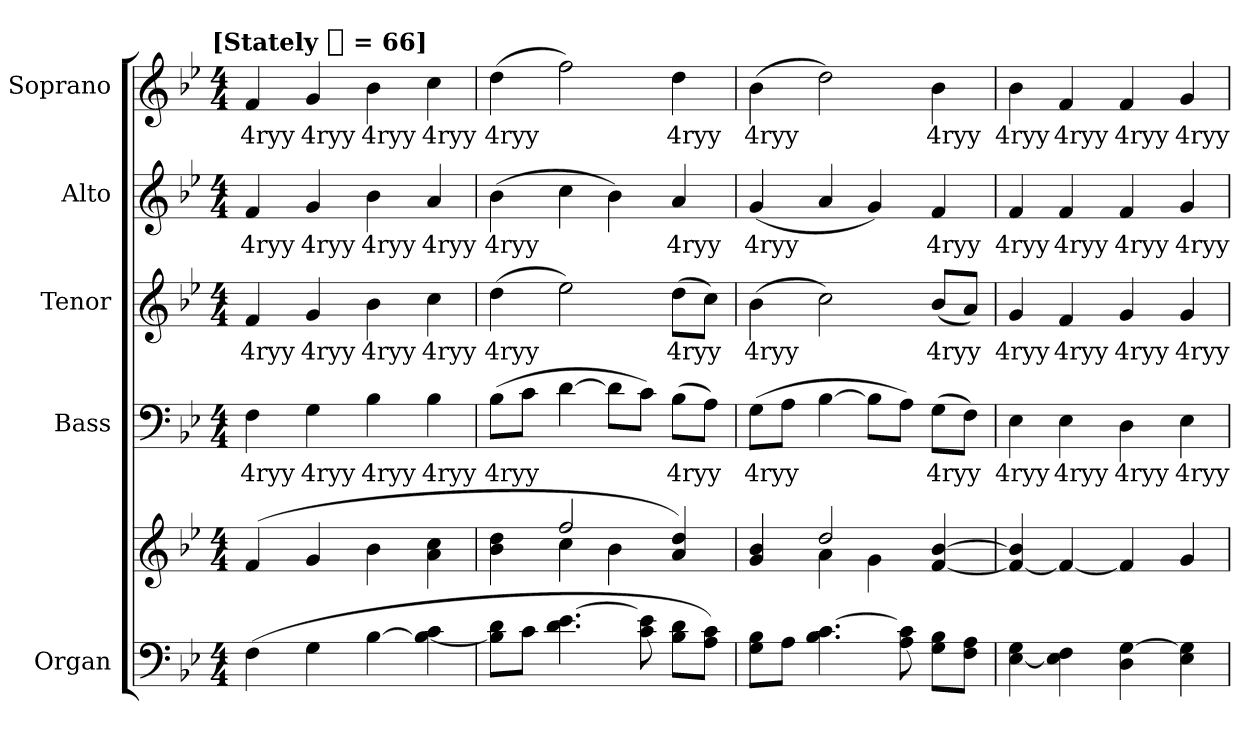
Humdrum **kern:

**kern	**kern	**kern	**text	**kern	**text	**kern	**text	**kern	**text
*part5	*part5	*part4	*part4	*part3	*part3	*part2	*part2	*part1	*part1
*staff6	*staff5	*staff4	*staff4	*staff3	*staff3	*staff2	*staff2	*staff1	*staff1
*I"Organ	*	*I"Bass	*	*I"Tenor	*	*I"Alto	*	*I"Soprano	*
*I'Org.	*	*I'B.	*	*I'T.	*	*I'A.	*	*I'S.	*
*clefF4	*clefG2	*clefF4	*	*clefG2	*	*clefG2	*	*clefG2	*
*	*	*	*	*ITrd7c12	*	*	*	*	*
*k[b-e-]	*k[b-e-]	*k[b-e-]	*	*k[b-e-]	*	*k[b-e-]	*	*k[b-e-]	*
*B-:	*B-:	*B-:	*	*B-:	*	*B-:	*	*B-:	*
!!LO:TX:omd:t=[Stately [quarter] = 66]
*M4/4	*M4/4	*M4/4	*	*M4/4	*	*M4/4	*	*M4/4	*
*MM66	*MM66	*MM66	*	*MM66	*	*MM66	*	*MM66	*
=1	=1	=1	=1	=1	=1	=1	=1	=1	=1
(4F	(4f	4F	4ryy	4F	4ryy	4f	4ryy	4f	4ryy
4G	4g	4G	4ryy	4G	4ryy	4g	4ryy	4g	4ryy
[4B-	4b-	4B-	4ryy	4B-	4ryy	4b-	4ryy	4b-	4ryy
4B-_ 4c	4a 4cc	4B-	4ryy	4c	4ryy	4a	4ryy	4cc	4ryy
=2	=2	=2	=2	=2	=2	=2	=2	=2	=2
*	*^	*	*	*	*	*	*	*	*
8B-] 8dL	4b- 4dd	4ryy	(8B-L	4ryy	(4d	4ryy	(4b-	4ryy	(4dd	4ryy
8cJ	.	.	8cJ	.	.	.	.	.	.	.
4.d [4.e-	2ff	4cc	[4d	.	2e-)	.	4cc	.	2ff)	.
.	.	4b-	8dL]	.	.	.	4b-)	.	.	.
8c 8e-]	.	.	8cJ)	.	.	.	.	.	.	.
8B- 8dL	4a/ 4dd/)	4ryy	(8B-L	4ryy	(8dL	4ryy	4a	4ryy	4dd	4ryy
8A 8cJ)	.	.	8AJ)	.	8cJ)	.	.	.	.	.
=3	=3	=3	=3	=3	=3	=3	=3	=3	=3	=3
8G 8B-iL	4g 4b-i	4ryy	(8GL	4ryy	(4B-	4ryy	(4g	4ryy	(4b-	4ryy
8AJ	.	.	8AJ	.	.	.	.	.	.	.
4.B- [4.c	2dd	4a	[4B-	.	2c)	.	4a	.	2dd)	.
.	.	4g	8B-L]	.	.	.	4g)	.	.	.
8A 8c]	.	.	8AJ)	.	.	.	.	.	.	.
8G 8B-L	[4f [4b-	4ryy	(8GL	4ryy	(8B-L	4ryy	4f	4ryy	4b-	4ryy
8F 8AJ	.	.	8FJ)	.	8AJ)	.	.	.	.	.
*	*v	*v	*	*	*	*	*	*	*	*
=4	=4	=4	=4	=4	=4	=4	=4	=4	=4
[4E- 4G	4f_ 4b-]	4E-	4ryy	4G	4ryy	4f	4ryy	4b-	4ryy
4E-] 4F	4f_	4E-	4ryy	4F	4ryy	4f	4ryy	4f	4ryy
4D [4G	4f]	4D	4ryy	4G	4ryy	4f	4ryy	4f	4ryy
4E- 4G]	4g	4E-	4ryy	4G	4ryy	4g	4ryy	4g	4ryy
=	=	=	=	=	=	=	=	=	=
*-	*-	*-	*-	*-	*-	*-	*-	*-	*-
